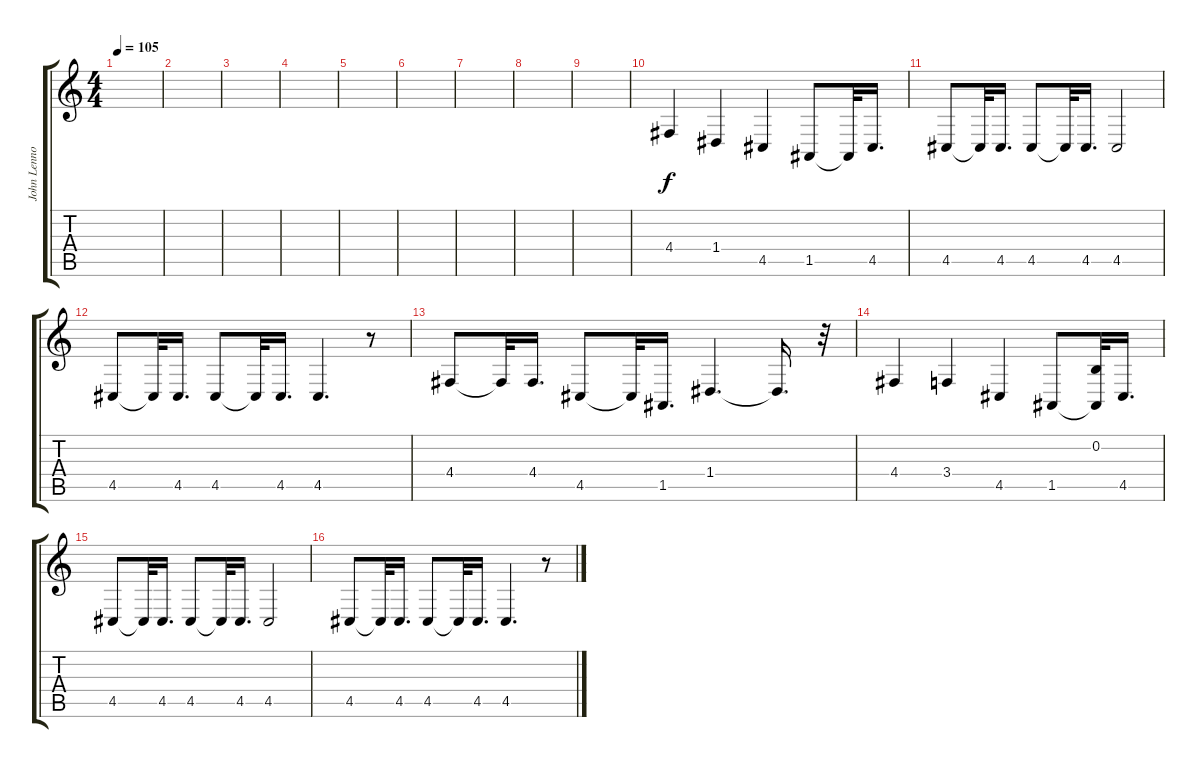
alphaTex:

\track ("John Lennon (Voz)" "John Lenno") {instrument baritonesax}
\staff {score tabs}
\tuning (E4 B3 G3 D3 A2 E2) {hide}
\ts (4 4)
\tempo 105
\clef g2
\ks c
|
|
|
|
|
|
|
|
|
4.4.4 1.4.4 4.5.4 1.5.8 1.5{t}.32 4.5.16{d} |
4.5.8 4.5{t}.32 4.5.16{d} 4.5.8 4.5{t}.32 4.5.16{d} 4.5.2 |
4.5.8 4.5{t}.32 4.5.16{d} 4.5.8 4.5{t}.32 4.5.16{d} 4.5.4{d} r.8 |
4.4.8 4.4{t}.32 4.4.16{d} 4.5.8 4.5{t}.32 1.5.16{d} 1.4.4{d} 1.4{t}.16{d} r.32 |
4.4.4 3.4.4 4.5.4 1.5.8 (0.2 1.5{t}).32 4.5.16{d} |
4.5.8 4.5{t}.32 4.5.16{d} 4.5.8 4.5{t}.32 4.5.16{d} 4.5.2 |
4.5.8 4.5{t}.32 4.5.16{d} 4.5.8 4.5{t}.32 4.5.16{d} 4.5.4{d} r.8
